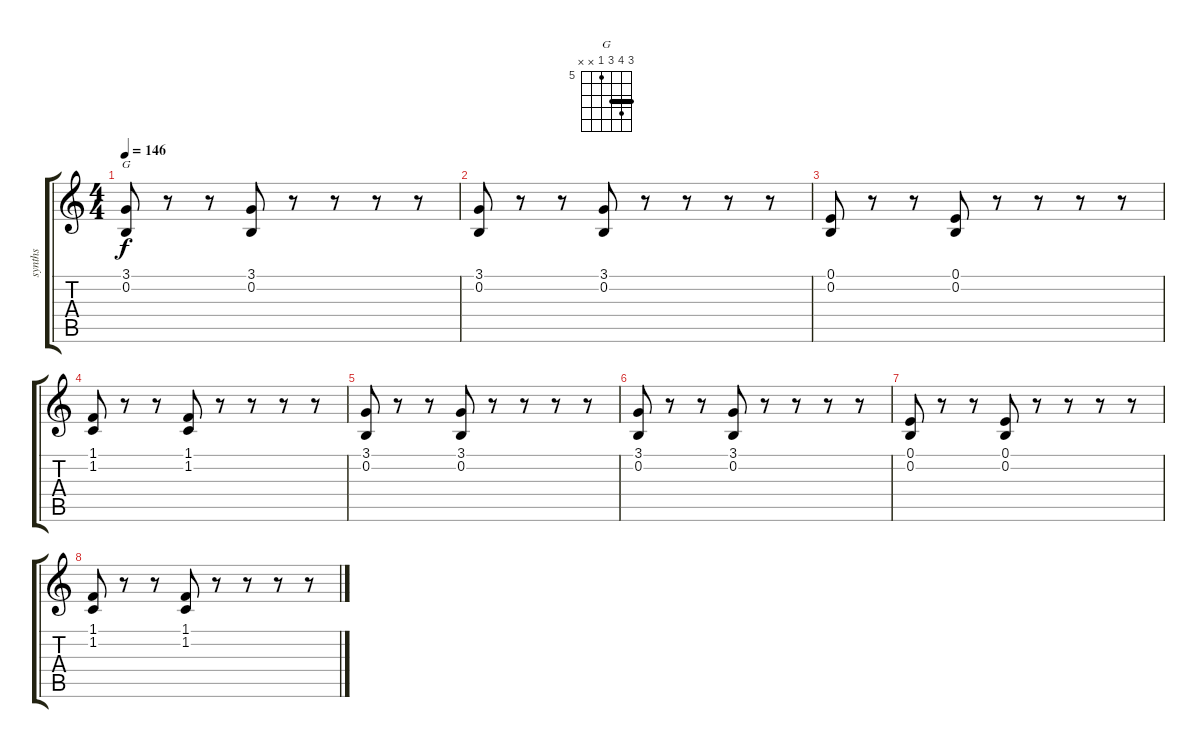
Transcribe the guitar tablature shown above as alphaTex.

\track ("synths" "synths") {instrument pad3polysynth}
\staff {score tabs}
\tuning (E4 B3 G3 D3 A2 E2) {hide}
\chord ("G" 7 8 7 5 x x) {firstfret 5 barre 7}
\ts (4 4)
\tempo 146
\clef g2
\ks c
(3.1 0.2).8{ch "G" dy f} r.8 r.8 (3.1 0.2).8 r.8 r.8 r.8 r.8 |
(3.1 0.2).8 r.8 r.8 (3.1 0.2).8 r.8 r.8 r.8 r.8 |
(0.1 0.2).8 r.8 r.8 (0.1 0.2).8 r.8 r.8 r.8 r.8 |
(1.1 1.2).8 r.8 r.8 (1.1 1.2).8 r.8 r.8 r.8 r.8 |
(3.1 0.2).8 r.8 r.8 (3.1 0.2).8 r.8 r.8 r.8 r.8 |
(3.1 0.2).8 r.8 r.8 (3.1 0.2).8 r.8 r.8 r.8 r.8 |
(0.1 0.2).8 r.8 r.8 (0.1 0.2).8 r.8 r.8 r.8 r.8 |
(1.1 1.2).8 r.8 r.8 (1.1 1.2).8 r.8 r.8 r.8 r.8
